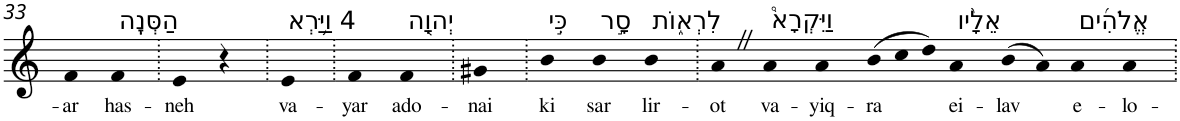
**kern	**text
*part1	*part1
*staff1	*staff1
*I"Piano	*
*I'Pno	*
!!LO:PB:g=z
*clefG2	*
*k[]	*
=33	=33
!	!LO:LY:b
4f	-ar
!LO:TX:a:t=הַסְּנֶֽה	!
!	!LO:LY:b
4f	has-
=34.	=34.
!	!LO:LY:b
4e	-neh
4r	.
=35.	=35.
!LO:TX:a:t=4 וַיַּ֥רְא	!
!	!LO:LY:b
4e	va-
=36.	=36.
!	!LO:LY:b
4f	-yar
!LO:TX:a:t=יְהוָ֖ה	!
!	!LO:LY:b
4f	ado-
=37.	=37.
!	!LO:LY:b
4g#X	-nai
=38.	=38.
!LO:TX:a:t=כִּ֣י	!
!	!LO:LY:b
4b	ki
!LO:TX:a:t=סָ֣ר	!
!	!LO:LY:b
4b	sar
!LO:TX:a:t=לִרְא֑וֹת	!
!	!LO:LY:b
4b	lir-
=39.	=39.
!	!LO:LY:b
4aZ	-ot
!LO:TX:a:t=וַיִּקְרָא֩	!
!	!LO:LY:b
4a	va-
!	!LO:LY:b
4a	-yiq-
!	!LO:LY:b
(>12b	-ra
12cc	.
12dd)	.
!LO:TX:a:t=אֵלָ֨יו	!
!	!LO:LY:b
4a	ei-
!	!LO:LY:b
(>8b	-lav
8a)	.
!LO:TX:a:t=אֱלֹהִ֜ים	!
!	!LO:LY:b
4a	e-
!	!LO:LY:b
4a	-lo-
=.	=.
*-	*-
